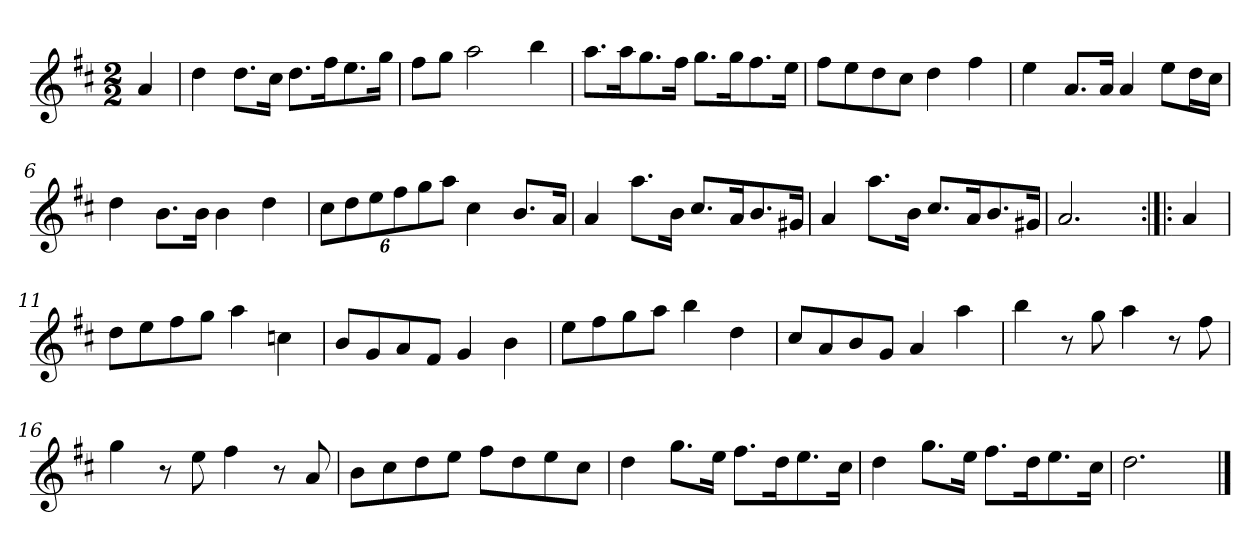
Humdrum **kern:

**kern
*part1
*staff1
*clefG2
*k[f#c#]
*D:
*M2/2
*MM120
=
4a
=1
4dd
8.dd\L
16cc#\Jk
8.dd\L
16ff#\K
8.ee\
16gg\Jk
=2
8ff#\L
8gg\J
2aa
4bb
=3
8.aa\L
16aa\K
8.gg\
16ff#\Jk
8.gg\L
16gg\K
8.ff#\
16ee\Jk
=4
8ff#\L
8ee\
8dd\
8cc#\J
4dd
4ff#
=5
4ee
8.a/L
16a/Jk
4a
8ee\L
16dd\L
16cc#\JJ
=6
4dd
8.b\L
16b\Jk
4b
4dd
=7
12cc#\L
12dd\
12ee\
12ff#\
12gg\
12aa\J
4cc#
8.b/L
16a/Jk
=8
4a
8.aa\L
16b\Jk
8.cc#/L
16a/K
8.b/
16g#X/Jk
=9
4a
8.aa\L
16b\Jk
8.cc#/L
16a/K
8.b/
16g#X/Jk
=10
2.a
=:|!|:
4a
=11
8dd\L
8ee\
8ff#\
8gg\J
4aa
4ccn
=12
8b/L
8g/
8a/
8f#/J
4g
4b
=13
8ee\L
8ff#\
8gg\
8aa\J
4bb
4dd
=14
8cc#/L
8a/
8b/
8g/J
4a
4aa
=15
4bb
8r
8gg
4aa
8r
8ff#
=16
4gg
8r
8ee
4ff#
8r
8a
=17
8b\L
8cc#\
8dd\
8ee\J
8ff#\L
8dd\
8ee\
8cc#\J
=18
4dd
8.gg\L
16ee\Jk
8.ff#\L
16dd\K
8.ee\
16cc#\Jk
=19
4dd
8.gg\L
16ee\Jk
8.ff#\L
16dd\K
8.ee\
16cc#\Jk
=20
2.dd
==
*-
